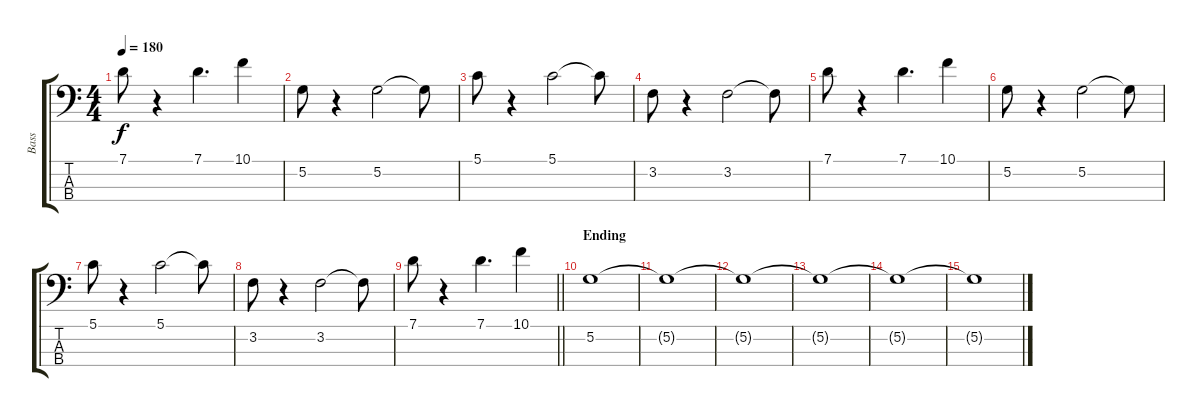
\track ("Bass" "Bass") {instrument electricbassfinger}
\staff {score tabs}
\tuning (G2 D2 A1 E1) {hide}
\ts (4 4)
\tempo 180
\clef f4
\ks c
7.1.8{dy f} r.4 7.1.4{d} 10.1.4 |
5.2.8 r.4 5.2.2 5.2{t}.8 |
5.1.8 r.4 5.1.2 5.1{t}.8 |
3.2.8 r.4 3.2.2 3.2{t}.8 |
7.1.8 r.4 7.1.4{d} 10.1.4 |
5.2.8 r.4 5.2.2 5.2{t}.8 |
5.1.8 r.4 5.1.2 5.1{t}.8 |
3.2.8 r.4 3.2.2 3.2{t}.8 |
\barLineRight lightlight
7.1.8 r.4 7.1.4{d} 10.1.4 |
\section ("" "Ending")
5.2.1 |
5.2{t}.1 |
5.2{t}.1 |
5.2{t}.1 |
5.2{t}.1 |
5.2{t}.1
